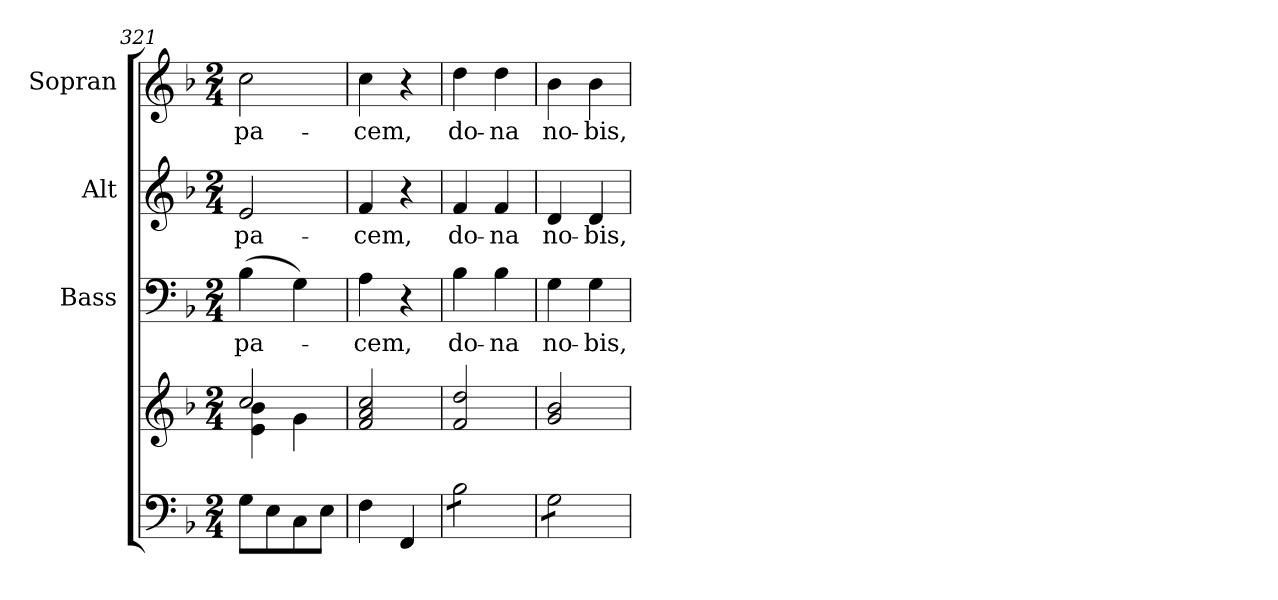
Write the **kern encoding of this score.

**kern	**kern	**kern	**text	**kern	**text	**kern	**text
*part4	*part4	*part3	*part3	*part2	*part2	*part1	*part1
*staff5	*staff4	*staff3	*staff3	*staff2	*staff2	*staff1	*staff1
*	*	*I"Bass	*	*I"Alt	*	*I"Sopran	*
*	*	*I'B.	*	*I'A.	*	*I'S.	*
*clefF4	*clefG2	*clefF4	*	*clefG2	*	*clefG2	*
*k[b-]	*k[b-]	*k[b-]	*	*k[b-]	*	*k[b-]	*
*F:	*F:	*F:	*	*F:	*	*F:	*
*M2/4	*M2/4	*M2/4	*	*M2/4	*	*M2/4	*
=321	=321	=321	=321	=321	=321	=321	=321
*	*^	*	*	*	*	*	*
!	!	!	!	!LO:LY:b	!	!LO:LY:b	!	!LO:LY:b
8G\L	2cc/	4e\ 4b-\	(>4B-\	pa-	2e/	pa-	2cc\	pa-
8E\	.	.	.	.	.	.	.	.
8C\	.	4g\	4G\)	.	.	.	.	.
8E\J	.	.	.	.	.	.	.	.
*	*v	*v	*	*	*	*	*	*
=322	=322	=322	=322	=322	=322	=322	=322
!	!	!	!LO:LY:b	!	!LO:LY:b	!	!LO:LY:b
4F\	2f/ 2a/ 2cc/	4A\	-cem,	4f/	-cem,	4cc\	-cem,
4FF/	.	4r	.	4r	.	4r	.
!!LO:LB:g=z
=323	=323	=323	=323	=323	=323	=323	=323
!	!	!	!LO:LY:b	!	!LO:LY:b	!	!LO:LY:b
*tremolo	*	*	*	*	*	*	*
8B-\L	2f/ 2dd/	4B-\	do-	4f/	do-	4dd\	do-
8B-\	.	.	.	.	.	.	.
!	!	!	!LO:LY:b	!	!LO:LY:b	!	!LO:LY:b
8B-\	.	4B-\	-na	4f/	-na	4dd\	-na
8B-\J	.	.	.	.	.	.	.
=324	=324	=324	=324	=324	=324	=324	=324
!	!	!	!LO:LY:b	!	!LO:LY:b	!	!LO:LY:b
8G\L	2g/ 2b-/	4G\	no-	4d/	no-	4b-\	no-
8G\	.	.	.	.	.	.	.
!	!	!	!LO:LY:b	!	!LO:LY:b	!	!LO:LY:b
8G\	.	4G\	-bis,	4d/	-bis,	4b-\	-bis,
8G\J	.	.	.	.	.	.	.
*Xtremolo	*	*	*	*	*	*	*
=	=	=	=	=	=	=	=
*-	*-	*-	*-	*-	*-	*-	*-
